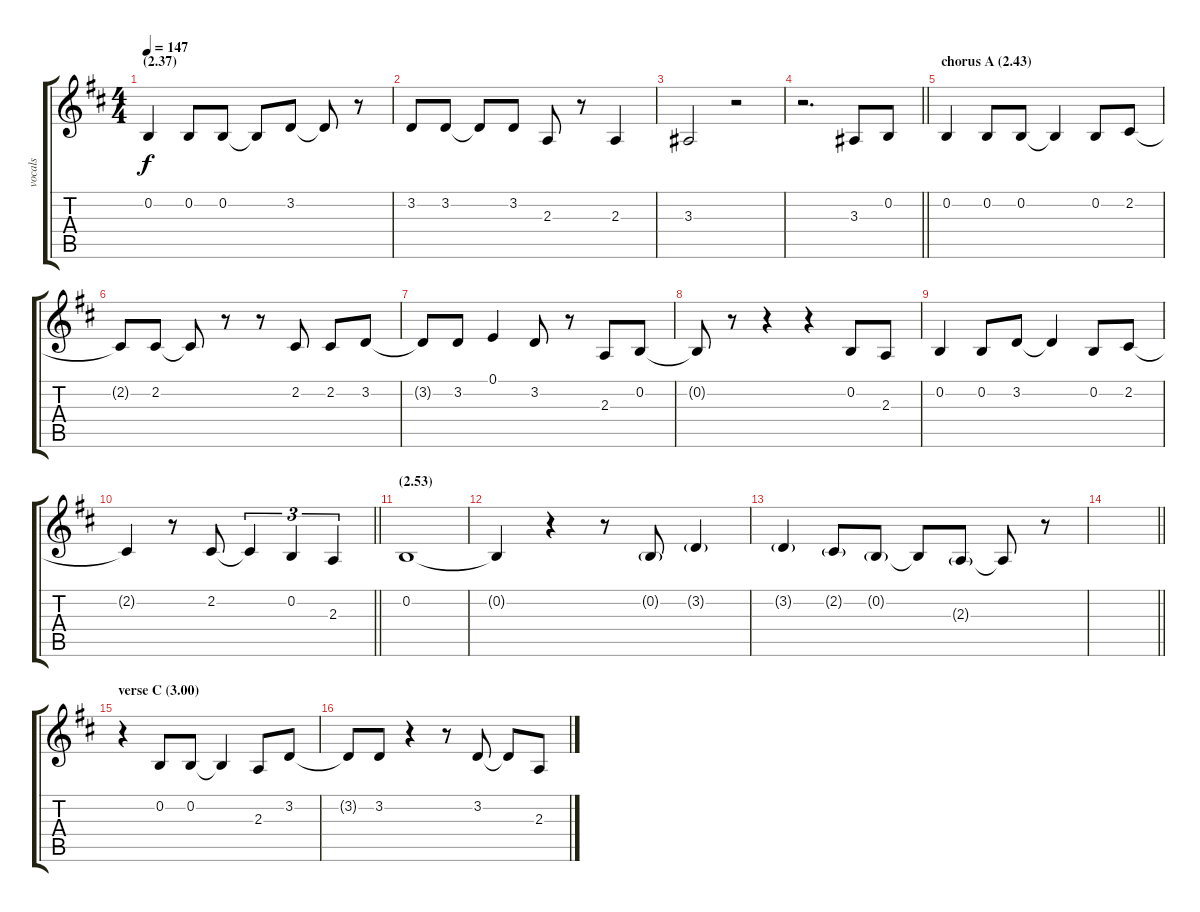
\track ("vocals" "vocals") {instrument clarinet}
\staff {score tabs}
\tuning (E4 B3 G3 D3 A2 E2) {hide}
\ts (4 4)
\section ("" "(2.37)")
\tempo 147
\clef g2
\ks d
0.2.4{dy f} 0.2.8 0.2.8 0.2{t}.8 3.2.8 3.2{t}.8 r.8 |
3.2.8 3.2.8 3.2{t}.8 3.2.8 2.3.8 r.8 2.3.4 |
3.3.2 r.2 |
\barLineRight lightlight
r.2{d} 3.3.8 0.2.8 |
\section ("" "chorus A (2.43)")
0.2.4 0.2.8 0.2.8 0.2{t}.4 0.2.8 2.2.8 |
2.2{t}.8 2.2.8 2.2{t}.8 r.8 r.8 2.2.8 2.2.8 3.2.8 |
3.2{t}.8 3.2.8 0.1.4 3.2.8 r.8 2.3.8 0.2.8 |
0.2{t}.8 r.8 r.4 r.4 0.2.8 2.3.8 |
0.2.4 0.2.8 3.2.8 3.2{t}.4 0.2.8 2.2.8 |
\barLineRight lightlight
2.2{t}.4 r.8 2.2.8 2.2{t}.4{tu (3 2)} 0.2.4{tu (3 2)} 2.3.4{tu (3 2)} |
\section ("" "(2.53)")
0.2.1 |
0.2{t}.4 r.4 r.8 0.2{g}.8 3.2{g}.4 |
3.2{g}.4 2.2{g}.8 0.2{g}.8 0.2{t}.8 2.3{g}.8 2.3{t}.8 r.8 |
\barLineRight lightlight
|
\section ("" "verse C (3.00)")
r.4 0.2.8 0.2.8 0.2{t}.4 2.3.8 3.2.8 |
3.2{t}.8 3.2.8 r.4 r.8 3.2.8 3.2{t}.8 2.3.8
